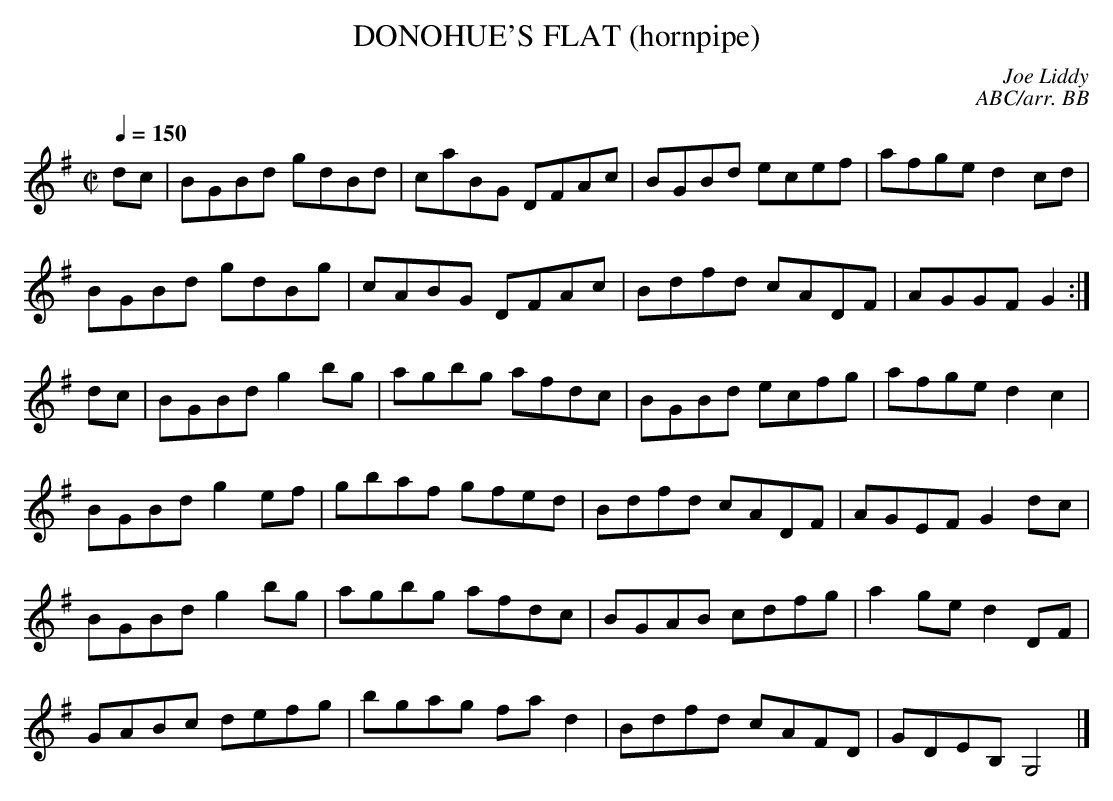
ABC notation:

X:1
T:DONOHUE'S FLAT (hornpipe)
C:Joe Liddy
C:ABC/arr. BB
Q:1/4=150
L:1/8
M:C|
K:G
dc|BGBd gdBd|caBG DFAc|BGBd ecef|afge d2cd |
BGBd gdBg|cABG DFAc|Bdfd cADF|AGGF G2 :|
dc|BGBd g2 bg|agbg afdc|BGBd ecfg|afge d2 c2 |
BGBd g2 ef|gbaf gfed|Bdfd cADF|AGEF G2dc |
BGBd g2 bg|agbg afdc|BGAB cdfg|a2ge d2DF |
GABc defg|bgag fa d2|Bdfd cAFD|GDEB, G,4 |]
